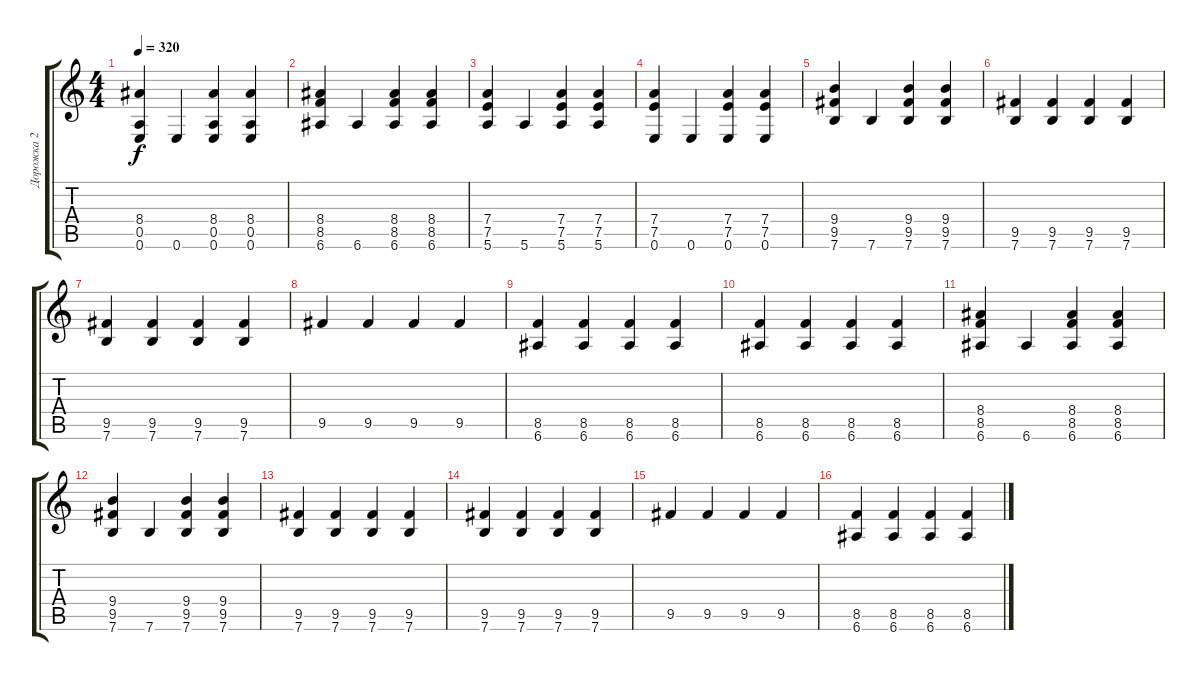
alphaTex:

\track ("Дорожка 2" "Дорожка 2") {instrument distortionguitar}
\staff {score tabs}
\tuning (E4 B3 G3 D3 A2 E2) {hide}
\ts (4 4)
\tempo 320
\clef g2
\ks c
(8.4 0.5 0.6).4{dy f} 0.6.4 (8.4 0.5 0.6).4 (8.4 0.5 0.6).4 |
(8.4 8.5 6.6).4 6.6.4 (8.4 8.5 6.6).4 (8.4 8.5 6.6).4 |
(7.4 7.5 5.6).4 5.6.4 (7.4 7.5 5.6).4 (7.4 7.5 5.6).4 |
(7.4 7.5 0.6).4 0.6.4 (7.4 7.5 0.6).4 (7.4 7.5 0.6).4 |
(9.4 9.5 7.6).4 7.6.4 (9.4 9.5 7.6).4 (9.4 9.5 7.6).4 |
(9.5 7.6).4 (9.5 7.6).4 (9.5 7.6).4 (9.5 7.6).4 |
(9.5 7.6).4 (9.5 7.6).4 (9.5 7.6).4 (9.5 7.6).4 |
9.5.4 9.5.4 9.5.4 9.5.4 |
(8.5 6.6).4 (8.5 6.6).4 (8.5 6.6).4 (8.5 6.6).4 |
(8.5 6.6).4 (8.5 6.6).4 (8.5 6.6).4 (8.5 6.6).4 |
(8.4 8.5 6.6).4 6.6.4 (8.4 8.5 6.6).4 (8.4 8.5 6.6).4 |
(9.4 9.5 7.6).4 7.6.4 (9.4 9.5 7.6).4 (9.4 9.5 7.6).4 |
(9.5 7.6).4 (9.5 7.6).4 (9.5 7.6).4 (9.5 7.6).4 |
(9.5 7.6).4 (9.5 7.6).4 (9.5 7.6).4 (9.5 7.6).4 |
9.5.4 9.5.4 9.5.4 9.5.4 |
(8.5 6.6).4 (8.5 6.6).4 (8.5 6.6).4 (8.5 6.6).4
